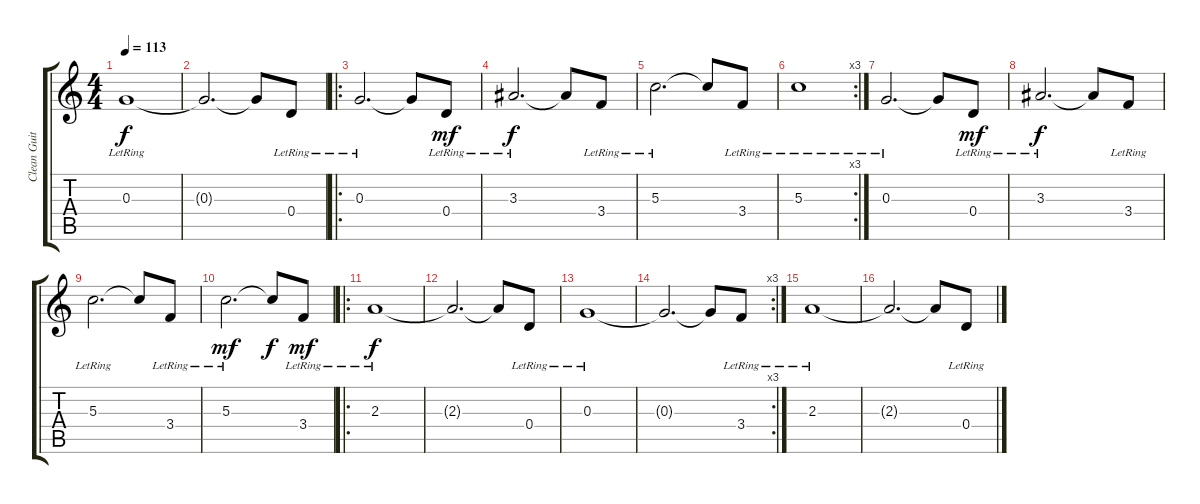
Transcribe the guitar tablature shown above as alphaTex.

\track ("Clean Guitar" "Clean Guit") {instrument electricguitarclean}
\staff {score tabs}
\tuning (E4 B3 G3 D3 A2 E2) {hide}
\ts (4 4)
\tempo 113
\clef g2
\ks c
0.3{lr}.1{dy f} |
0.3{t}.2{d} 0.3{t}.8 0.4{lr}.8 |
\ro
0.3{lr}.2{d} 0.3{t}.8 0.4{lr}.8{dy mf} |
3.3{lr}.2{d dy f} 3.3{t}.8 3.4{lr}.8 |
5.3{lr}.2{d} 5.3{t}.8 3.4{lr}.8 |
\rc 3
5.3{lr}.1 |
0.3{lr}.2{d} 0.3{t}.8 0.4{lr}.8{dy mf} |
3.3{lr}.2{d dy f} 3.3{t}.8 3.4{lr}.8 |
5.3{lr}.2{d} 5.3{t}.8 3.4{lr}.8 |
5.3{lr}.2{d dy mf} 5.3{t}.8{dy f} 3.4{lr}.8{dy mf} |
\ro
2.3{lr}.1{dy f} |
2.3{t}.2{d} 2.3{t}.8 0.4{lr}.8 |
0.3{lr}.1 |
\rc 3
0.3{t}.2{d} 0.3{t}.8 3.4{lr}.8 |
2.3{lr}.1 |
2.3{t}.2{d} 2.3{t}.8 0.4{lr}.8
